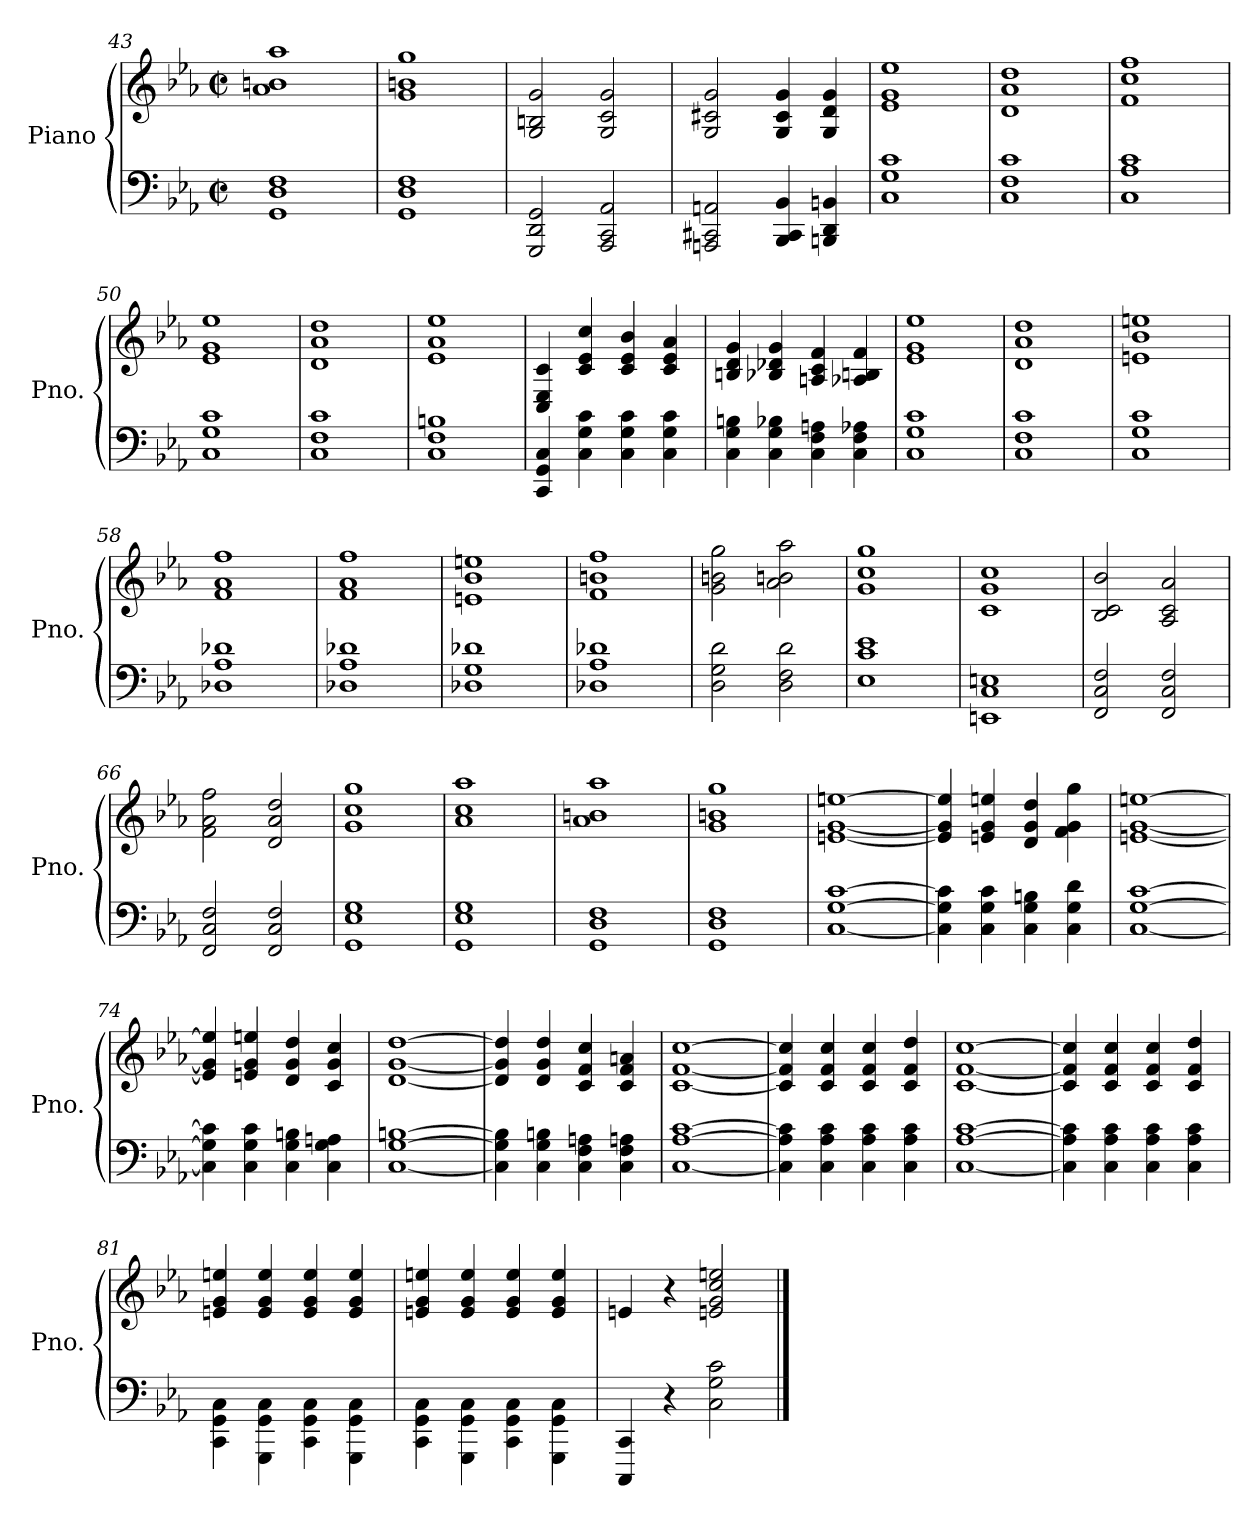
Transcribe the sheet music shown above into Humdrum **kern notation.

**kern	**kern
*part1	*part1
*staff2	*staff1
*I"Piano	*
*I'Pno.	*
!!LO:LB:g=z
*clefF4	*clefG2
*k[b-e-a-]	*k[b-e-a-]
*M2/2	*M2/2
*met(c|)	*met(c|)
=43	=43
1GG 1D 1F	1a- 1bn 1aa-
=44	=44
1GG 1D 1F	1g 1bn 1gg
=45	=45
2GGG/ 2DD/ 2GG/	2G/ 2Bn/ 2g/
2AAA-/ 2CC/ 2AA-/	2G/ 2c/ 2g/
=46	=46
2AAAn/ 2CC#X/ 2AAn/	2G/ 2c#X/ 2g/
4BBB-/ 4CC#/ 4BB-/	4G/ 4c#/ 4g/
4BBBn/ 4DD/ 4BBn/	4G/ 4d/ 4g/
=47	=47
1C 1G 1c	1e- 1g 1ee-
=48	=48
1C 1F 1c	1d 1a- 1dd
=49	=49
1C 1A- 1c	1f 1cc 1ff
=50	=50
1C 1G 1c	1e- 1g 1ee-
=51	=51
1C 1F 1c	1d 1a- 1dd
=52	=52
1C 1F 1Bn	1e- 1a- 1ee-
=53	=53
4CC/ 4GG/ 4C/	4C/ 4E-/ 4c/
4C\ 4G\ 4c\	4c/ 4e-/ 4cc/
4C\ 4G\ 4c\	4c/ 4e-/ 4b-/
4C\ 4G\ 4c\	4c/ 4e-/ 4a-/
!!LO:PB:g=z
=54	=54
4C\ 4G\ 4Bn\	4Bn/ 4d/ 4g/
4C\ 4G\ 4B-X\	4B-X/ 4d-X/ 4g/
4C\ 4F\ 4An\	4An/ 4c/ 4f/
4C\ 4F\ 4A-X\	4A-X/ 4Bn/ 4f/
=55	=55
1C 1G 1c	1e- 1g 1ee-
=56	=56
1C 1F 1c	1d 1a- 1dd
=57	=57
1C 1G 1c	1en 1b- 1een
=58	=58
1D-X 1A- 1d-X	1f 1a- 1ff
=59	=59
1D-X 1A- 1d-X	1f 1a- 1ff
=60	=60
1D-X 1G 1d-X	1en 1b- 1een
=61	=61
1D-X 1A- 1d-X	1f 1bn 1ff
=62	=62
2D\ 2G\ 2d\	2g\ 2bn\ 2gg\
2D\ 2F\ 2d\	2a-\ 2bn\ 2aa-\
=63	=63
1E- 1c 1e-	1g 1cc 1gg
=64	=64
1EEn 1C 1En	1c 1g 1cc
!!LO:LB:g=z
=65	=65
2FF/ 2C/ 2F/	2B-/ 2c/ 2b-/
2FF/ 2C/ 2F/	2A-/ 2c/ 2a-/
=66	=66
2FF/ 2C/ 2F/	2f\ 2a-\ 2ff\
2FF/ 2C/ 2F/	2d/ 2a-/ 2dd/
=67	=67
1GG 1E- 1G	1g 1cc 1gg
=68	=68
1GG 1E- 1G	1a- 1cc 1aa-
=69	=69
1GG 1D 1F	1a- 1bn 1aa-
=70	=70
1GG 1D 1F	1g 1bn 1gg
=71	=71
[1C [1G [1c	[1en [1g [1een
=72	=72
4C\] 4G\] 4c\]	4e/] 4g/] 4ee/]
4C\ 4G\ 4c\	4en/ 4g/ 4een/
4C\ 4G\ 4Bn\	4d/ 4g/ 4dd/
4C\ 4G\ 4d\	4f\ 4g\ 4gg\
=73	=73
[1C [1G [1c	[1en [1g [1een
=74	=74
4C\] 4G\] 4c\]	4e/] 4g/] 4ee/]
4C\ 4G\ 4c\	4en/ 4g/ 4een/
4C\ 4G\ 4Bn\	4d/ 4g/ 4dd/
4C\ 4G\ 4An\	4c/ 4g/ 4cc/
!!LO:LB:g=z
=75	=75
[1C [1G [1Bn	[1d [1g [1dd
=76	=76
4C\] 4G\] 4B\]	4d/] 4g/] 4dd/]
4C\ 4G\ 4Bn\	4d/ 4g/ 4dd/
4C\ 4F\ 4An\	4c/ 4f/ 4cc/
4C\ 4F\ 4An\	4c/ 4f/ 4an/
=77	=77
[1C [1A- [1c	[1c [1f [1cc
=78	=78
4C\] 4A-\] 4c\]	4c/] 4f/] 4cc/]
4C\ 4A-\ 4c\	4c/ 4f/ 4cc/
4C\ 4A-\ 4c\	4c/ 4f/ 4cc/
4C\ 4A-\ 4c\	4c/ 4f/ 4dd/
=79	=79
[1C [1A- [1c	[1c [1f [1cc
=80	=80
4C\] 4A-\] 4c\]	4c/] 4f/] 4cc/]
4C\ 4A-\ 4c\	4c/ 4f/ 4cc/
4C\ 4A-\ 4c\	4c/ 4f/ 4cc/
4C\ 4A-\ 4c\	4c/ 4f/ 4dd/
=81	=81
4CC\ 4GG\ 4C\	4en/ 4g/ 4een/
4GGG\ 4GG\ 4C\	4e/ 4g/ 4ee/
4CC\ 4GG\ 4C\	4e/ 4g/ 4ee/
4GGG\ 4GG\ 4C\	4e/ 4g/ 4ee/
=82	=82
4CC\ 4GG\ 4C\	4en/ 4g/ 4een/
4GGG\ 4GG\ 4C\	4e/ 4g/ 4ee/
4CC\ 4GG\ 4C\	4e/ 4g/ 4ee/
4GGG\ 4GG\ 4C\	4e/ 4g/ 4ee/
!!LO:LB:g=z
=83	=83
4CCC/ 4CC/	4en/
4r	4r
2C\ 2G\ 2c\	2en/ 2g/ 2cc/ 2een/
==	==
*-	*-
